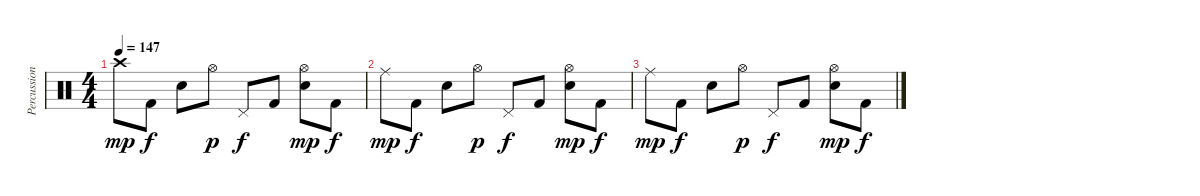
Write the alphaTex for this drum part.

\track ("Percussion" "Percussion") {instrument percussion}
\staff {score}
\articulation defaults
\ts (4 4)
\tempo 147
\clef neutral
\ks c "Crash high (hit)".8{dy mp} "Kick (hit) 2".8{dy f} "Electric Snare (hit)".8 "Hi-Hat (open)".8{dy p} "Pedal Hi-Hat (hit)".8{dy f} "Kick (hit) 2".8
("Hi-Hat (open)" "Electric Snare (hit)").8{dy mp} "Kick (hit) 2".8{dy f} |
"Ride (middle)".8{dy mp} "Kick (hit) 2".8{dy f} "Electric Snare (hit)".8 "Hi-Hat (open)".8{dy p} "Pedal Hi-Hat (hit)".8{dy f} "Kick (hit) 2".8 ("Hi-Hat (open)" "Electric Snare (hit)").8{dy mp} "Kick (hit) 2".8{dy f} |
"Ride (middle)".8{dy mp} "Kick (hit) 2".8{dy f} "Electric Snare (hit)".8 "Hi-Hat (open)".8{dy p} "Pedal Hi-Hat (hit)".8{dy f} "Kick (hit) 2".8 ("Hi-Hat (open)" "Electric Snare (hit)").8{dy mp} "Kick (hit) 2".8{dy f}
